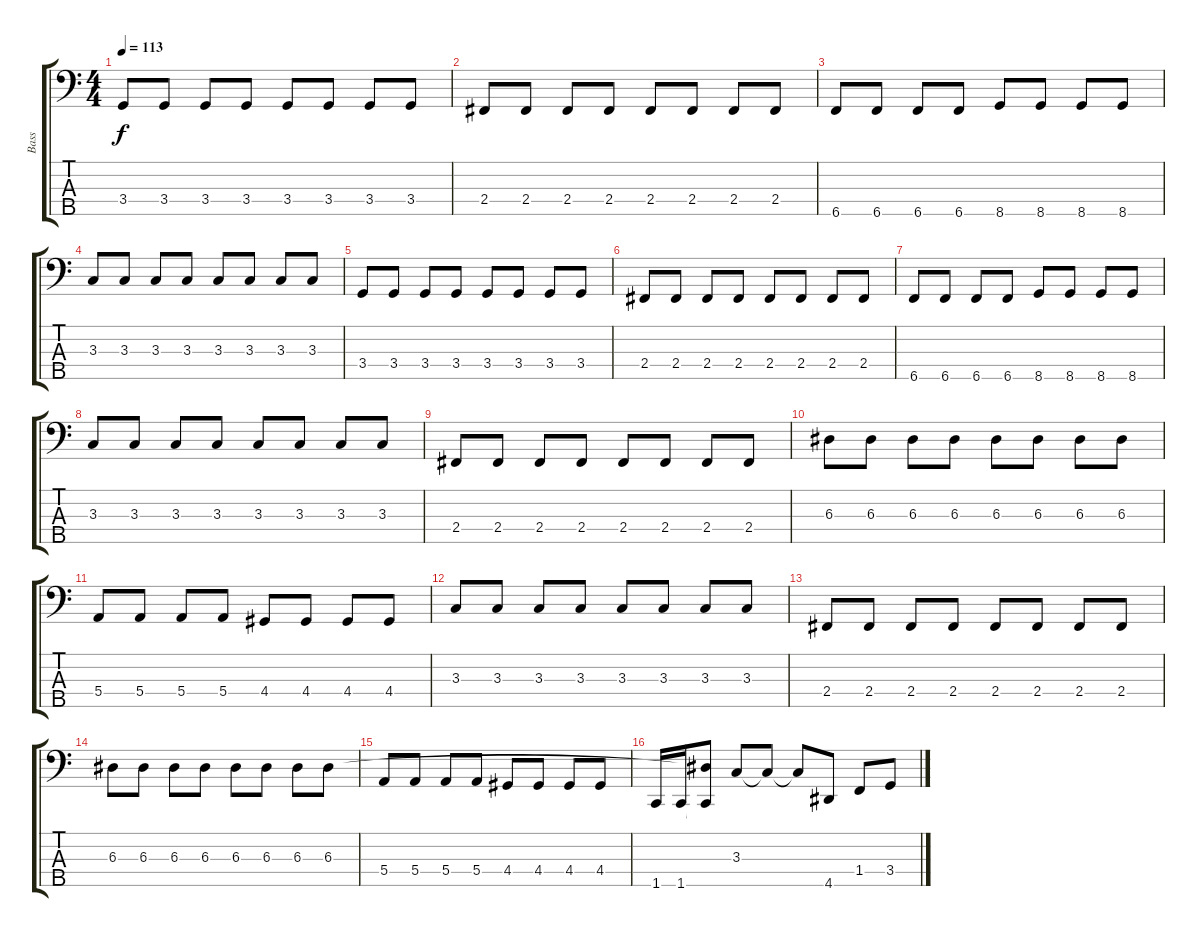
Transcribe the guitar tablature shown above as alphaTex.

\track ("Bass" "Bass") {instrument electricbassfinger}
\staff {score tabs}
\tuning (G2 D2 A1 E1 B0) {hide}
\ts (4 4)
\tempo 113
\clef f4
\ks c
3.4.8{dy f} 3.4.8 3.4.8 3.4.8 3.4.8 3.4.8 3.4.8 3.4.8 |
2.4.8 2.4.8 2.4.8 2.4.8 2.4.8 2.4.8 2.4.8 2.4.8 |
6.5.8 6.5.8 6.5.8 6.5.8 8.5.8 8.5.8 8.5.8 8.5.8 |
3.3.8 3.3.8 3.3.8 3.3.8 3.3.8 3.3.8 3.3.8 3.3.8 |
3.4.8 3.4.8 3.4.8 3.4.8 3.4.8 3.4.8 3.4.8 3.4.8 |
2.4.8 2.4.8 2.4.8 2.4.8 2.4.8 2.4.8 2.4.8 2.4.8 |
6.5.8 6.5.8 6.5.8 6.5.8 8.5.8 8.5.8 8.5.8 8.5.8 |
3.3.8 3.3.8 3.3.8 3.3.8 3.3.8 3.3.8 3.3.8 3.3.8 |
2.4.8 2.4.8 2.4.8 2.4.8 2.4.8 2.4.8 2.4.8 2.4.8 |
6.3.8 6.3.8 6.3.8 6.3.8 6.3.8 6.3.8 6.3.8 6.3.8 |
5.4.8 5.4.8 5.4.8 5.4.8 4.4.8 4.4.8 4.4.8 4.4.8 |
3.3.8 3.3.8 3.3.8 3.3.8 3.3.8 3.3.8 3.3.8 3.3.8 |
2.4.8 2.4.8 2.4.8 2.4.8 2.4.8 2.4.8 2.4.8 2.4.8 |
6.3.8 6.3.8 6.3.8 6.3.8 6.3.8 6.3.8 6.3.8 6.3.8 |
5.4.8 5.4.8 5.4.8 5.4.8 4.4.8 4.4.8 4.4.8 4.4.8 |
1.5.16 1.5.16 (6.3{t} 1.5{t}).8 3.3.8 3.3{t}.8 3.3{t}.8 4.5.8 1.4.8 3.4.8
